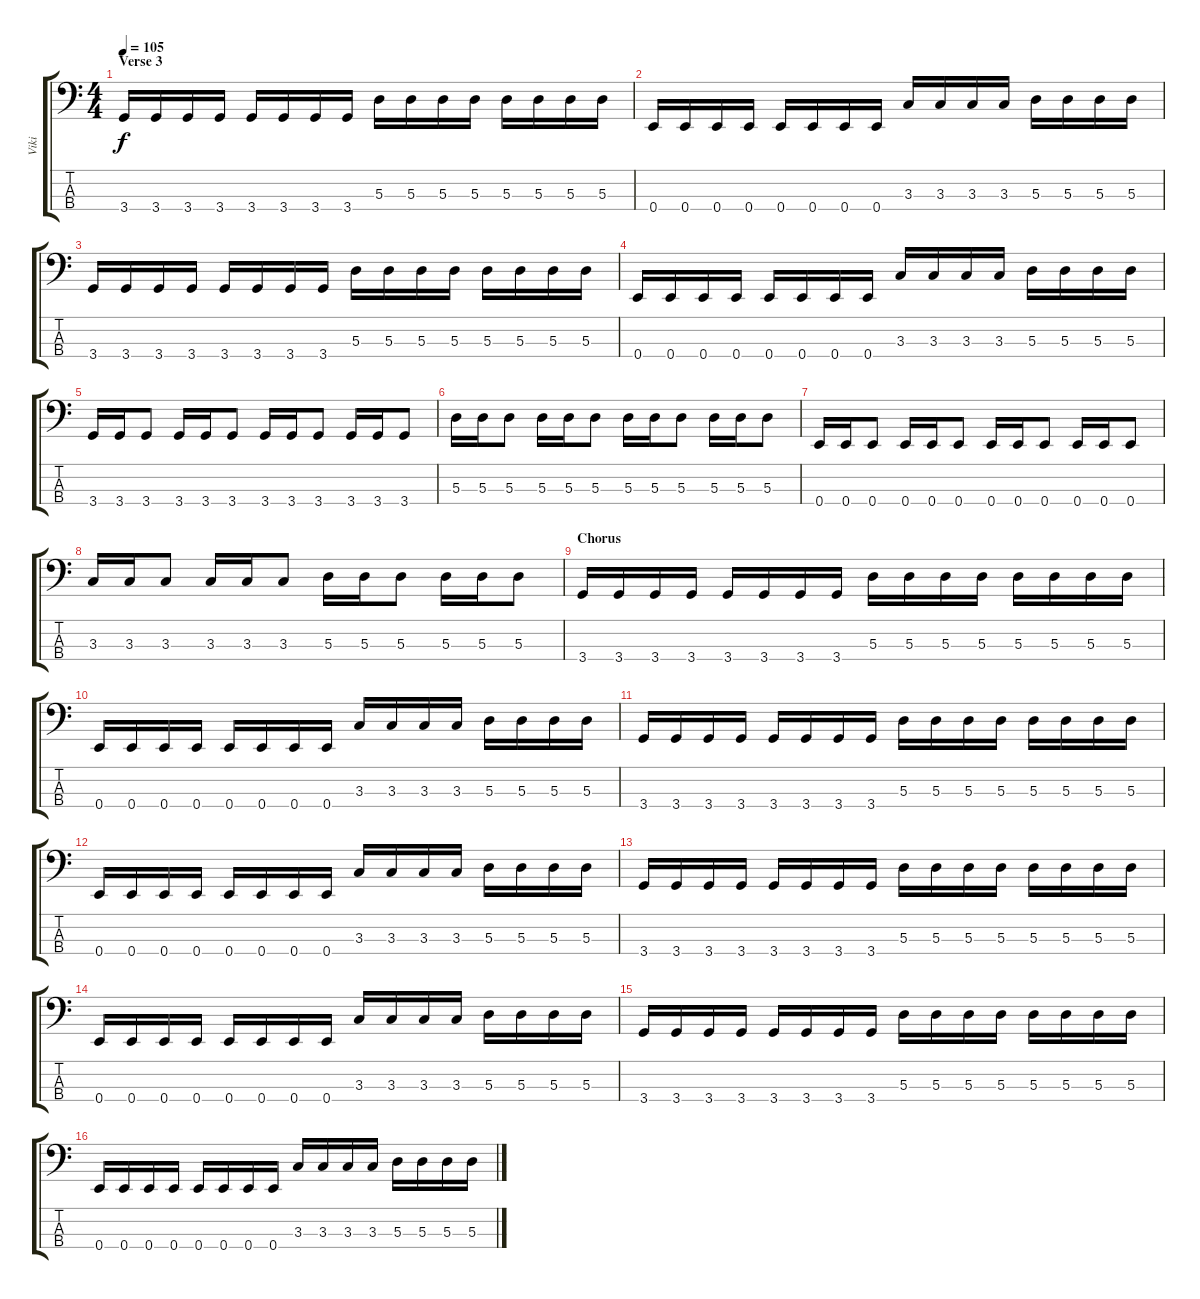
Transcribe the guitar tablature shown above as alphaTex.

\track ("Viki" "Viki") {instrument electricbasspick}
\staff {score tabs}
\tuning (G2 D2 A1 E1) {hide}
\ts (4 4)
\section ("" "Verse 3")
\tempo 105
\clef f4
\ks c
3.4.16{dy f} 3.4.16 3.4.16 3.4.16 3.4.16 3.4.16 3.4.16 3.4.16 5.3.16 5.3.16 5.3.16 5.3.16 5.3.16 5.3.16 5.3.16 5.3.16 |
0.4.16 0.4.16 0.4.16 0.4.16 0.4.16 0.4.16 0.4.16 0.4.16 3.3.16 3.3.16 3.3.16 3.3.16 5.3.16 5.3.16 5.3.16 5.3.16 |
3.4.16 3.4.16 3.4.16 3.4.16 3.4.16 3.4.16 3.4.16 3.4.16 5.3.16 5.3.16 5.3.16 5.3.16 5.3.16 5.3.16 5.3.16 5.3.16 |
0.4.16 0.4.16 0.4.16 0.4.16 0.4.16 0.4.16 0.4.16 0.4.16 3.3.16 3.3.16 3.3.16 3.3.16 5.3.16 5.3.16 5.3.16 5.3.16 |
3.4.16 3.4.16 3.4.8 3.4.16 3.4.16 3.4.8 3.4.16 3.4.16 3.4.8 3.4.16 3.4.16 3.4.8 |
5.3.16 5.3.16 5.3.8 5.3.16 5.3.16 5.3.8 5.3.16 5.3.16 5.3.8 5.3.16 5.3.16 5.3.8 |
0.4.16 0.4.16 0.4.8 0.4.16 0.4.16 0.4.8 0.4.16 0.4.16 0.4.8 0.4.16 0.4.16 0.4.8 |
3.3.16 3.3.16 3.3.8 3.3.16 3.3.16 3.3.8 5.3.16 5.3.16 5.3.8 5.3.16 5.3.16 5.3.8 |
\section ("" "Chorus")
3.4.16 3.4.16 3.4.16 3.4.16 3.4.16 3.4.16 3.4.16 3.4.16 5.3.16 5.3.16 5.3.16 5.3.16 5.3.16 5.3.16 5.3.16 5.3.16 |
0.4.16 0.4.16 0.4.16 0.4.16 0.4.16 0.4.16 0.4.16 0.4.16 3.3.16 3.3.16 3.3.16 3.3.16 5.3.16 5.3.16 5.3.16 5.3.16 |
3.4.16 3.4.16 3.4.16 3.4.16 3.4.16 3.4.16 3.4.16 3.4.16 5.3.16 5.3.16 5.3.16 5.3.16 5.3.16 5.3.16 5.3.16 5.3.16 |
0.4.16 0.4.16 0.4.16 0.4.16 0.4.16 0.4.16 0.4.16 0.4.16 3.3.16 3.3.16 3.3.16 3.3.16 5.3.16 5.3.16 5.3.16 5.3.16 |
3.4.16 3.4.16 3.4.16 3.4.16 3.4.16 3.4.16 3.4.16 3.4.16 5.3.16 5.3.16 5.3.16 5.3.16 5.3.16 5.3.16 5.3.16 5.3.16 |
0.4.16 0.4.16 0.4.16 0.4.16 0.4.16 0.4.16 0.4.16 0.4.16 3.3.16 3.3.16 3.3.16 3.3.16 5.3.16 5.3.16 5.3.16 5.3.16 |
3.4.16 3.4.16 3.4.16 3.4.16 3.4.16 3.4.16 3.4.16 3.4.16 5.3.16 5.3.16 5.3.16 5.3.16 5.3.16 5.3.16 5.3.16 5.3.16 |
0.4.16 0.4.16 0.4.16 0.4.16 0.4.16 0.4.16 0.4.16 0.4.16 3.3.16 3.3.16 3.3.16 3.3.16 5.3.16 5.3.16 5.3.16 5.3.16
